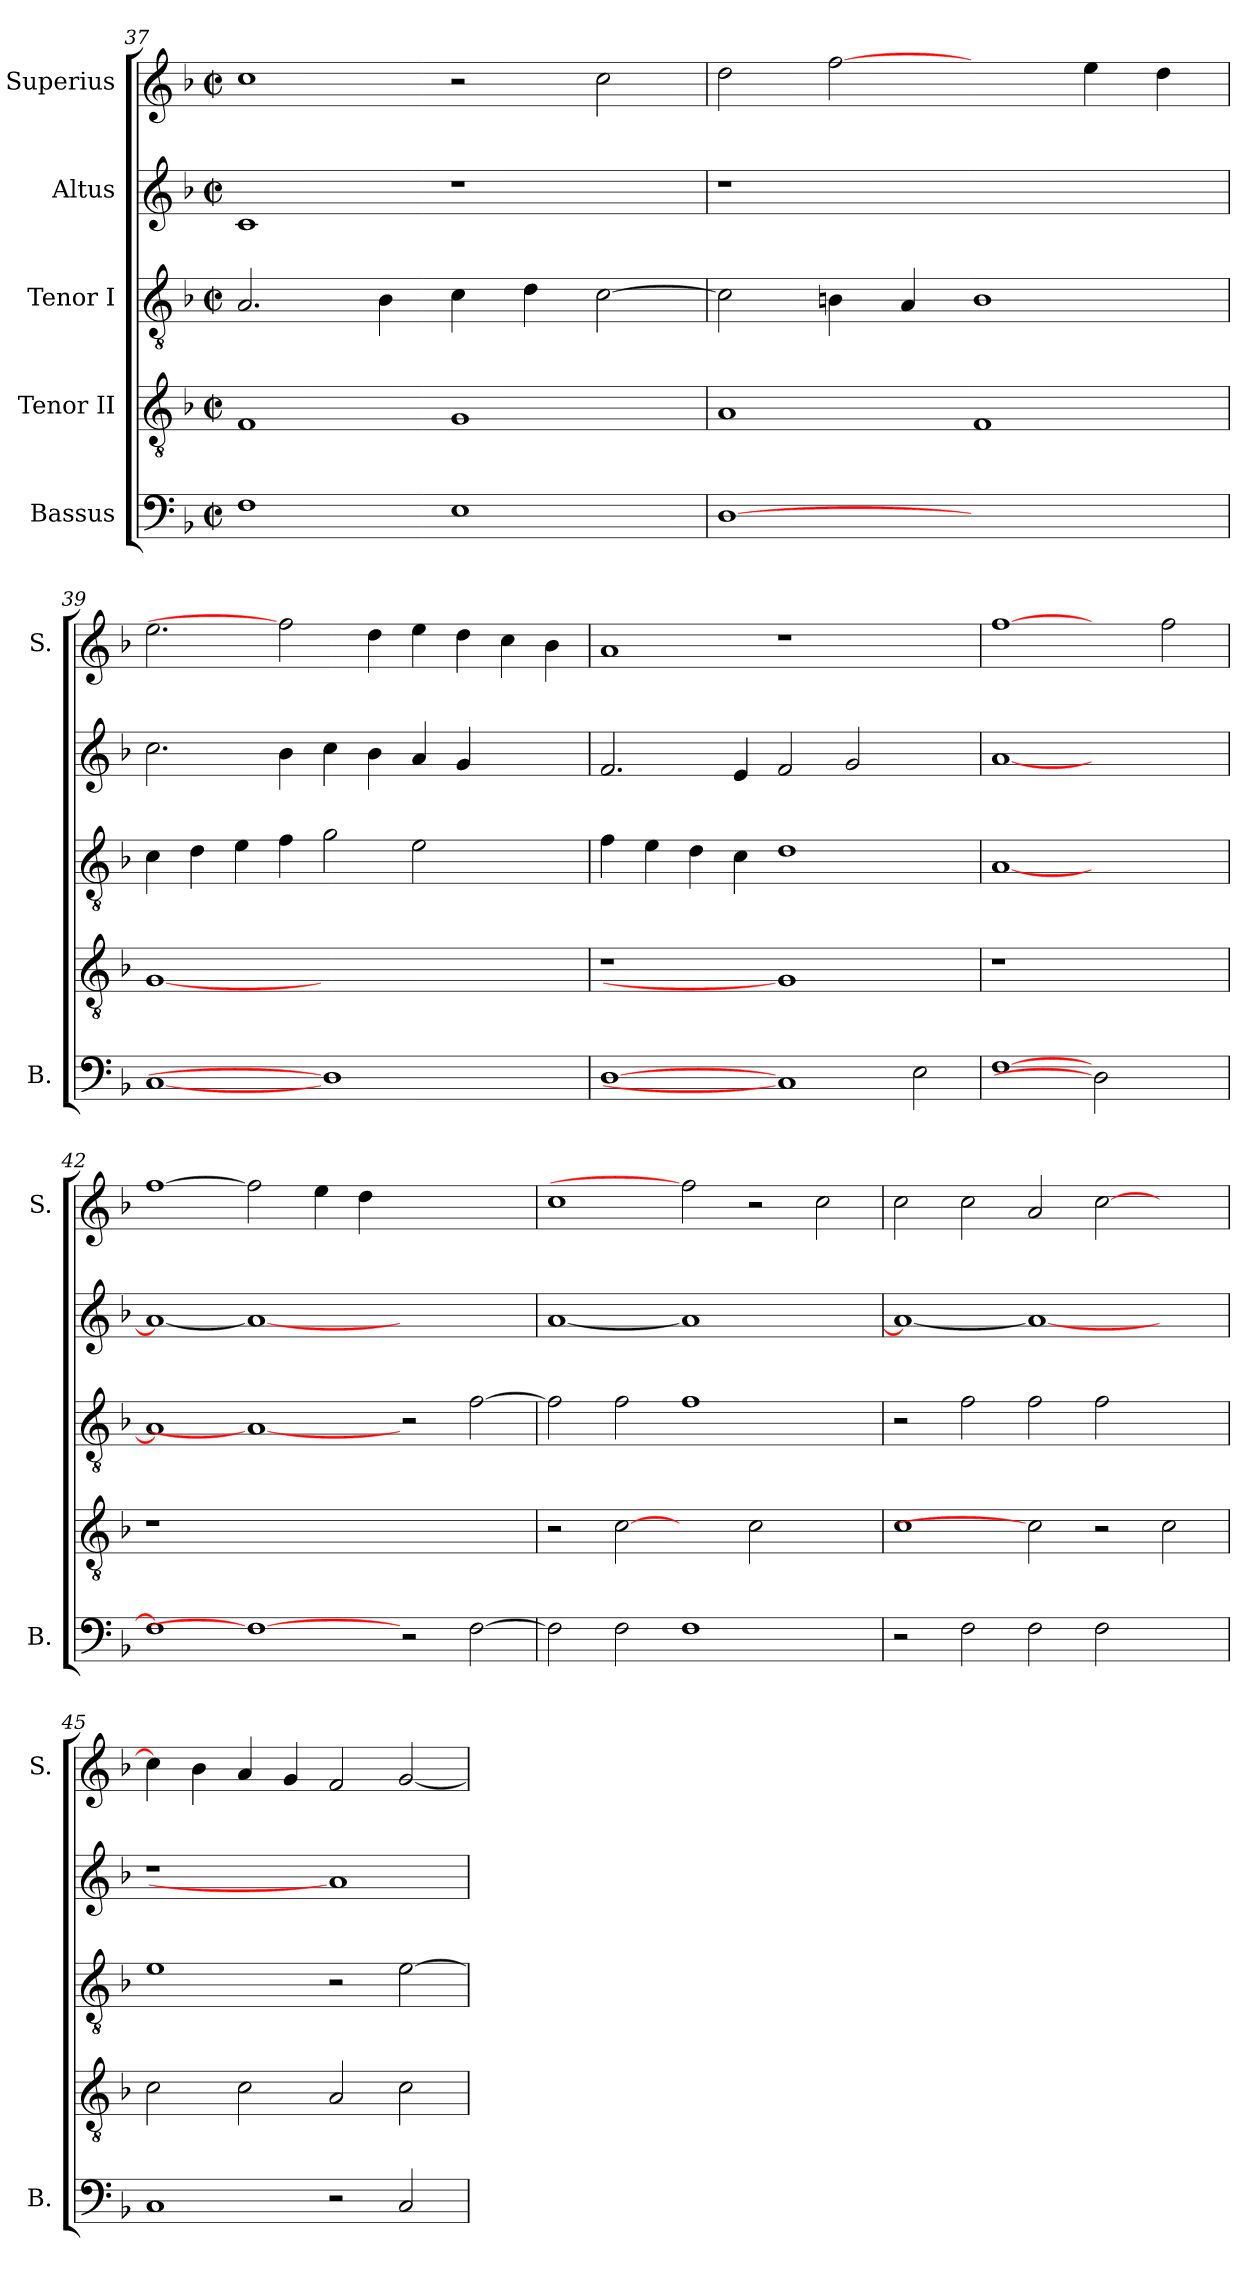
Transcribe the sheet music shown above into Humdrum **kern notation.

**kern	**kern	**kern	**kern	**kern
*part5	*part4	*part3	*part2	*part1
*staff5	*staff4	*staff3	*staff2	*staff1
*I"Bassus	*I"Tenor II	*I"Tenor I	*I"Altus	*I"Superius
*I'B.	*	*	*	*I'S.
!!LO:LB:g=z
*clefF4	*clefGv2	*clefGv2	*clefG2	*clefG2
*	*ITrd7c12	*ITrd7c12	*	*
*k[b-]	*k[b-]	*k[b-]	*k[b-]	*k[b-]
*F:	*F:	*F:	*F:	*F:
*M2/2	*M2/2	*M2/2	*M2/2	*M2/2
*met(c|)	*met(c|)	*met(c|)	*met(c|)	*met(c|)
=37	=37	=37	=37	=37
1Fi	1FFi	2.AAi/	1ci	1cci
.	.	4BB-i\	.	.
1Ei	1GGi	4Ci\	1r	2r
.	.	4Di\	.	.
.	.	[>2Ci\	.	2cci\
=38	=38	=38	=38	=38
!	!	!	!LO:N:vis=1	!
[1Di	1AAi	2Ci\]	1r	2ddi\
.	.	4BBni\	.	[2ffi
.	.	4AAi/	.	.
1ryy	1FFi	1BBi	1ryy	2ryy
.	.	.	.	4eei\
.	.	.	.	4ddi\
=39	=39	=39	=39	=39
[1Ci	[1GGi	4Ci\	2.cci\	2.eei\
.	.	4Di\	.	.
.	.	4Ei\	.	.
.	.	4Fi\	4b-i\	2ffi]
1Di]	1.ryy	2Gi\	4cci\	.
.	.	.	4b-i\	4ddi\
.	.	2Ei\	4ai/	4eei\
.	.	.	4gi/	4ddi\
2ryy	.	2ryy	2ryy	4cci\
.	.	.	.	4b-i\
=40	=40	=40	=40	=40
!	!LO:N:vis=1	!	!	!
[1Di	1r	4Fi\	2.fi/	1ai
.	.	4Ei\	.	.
.	.	4Di\	.	.
.	.	4Ci\	4ei/	.
1Ci]	1GGi]	1Di	2fi/	1r
.	.	.	2gi/	.
2Ei\	2ryy	2ryy	2ryy	2ryy
=41	=41	=41	=41	=41
!	!LO:N:vis=1	!	!	!
[>1Fi	1r	[<1AAi	[<1ai	[1ffi
2Di]	1ryy	1ryy	1ryy	2ryy
2ryy	.	.	.	2ffi\
!!LO:PB:g=z
=42	=42	=42	=42	=42
!	!LO:N:vis=1	!	!	!
1Fi]	1r	1AAi]	1ai_<	[1ffi
1Fi_	0ryy	1AAi_	1ai_	2ffi]
.	.	.	.	4eei\
.	.	.	.	4ddi\
2r	.	2r	1ryy	1ryy
[>2Fi\	.	[>2Fi\	.	.
=43	=43	=43	=43	=43
2Fi\]	2r	2Fi\]	[<1ai	1cci
2Fi\	[2Ci	2Fi\	.	.
1Fi	2ryy	1Fi	1ai]	2ffi]
.	2Ci\	.	.	2r
2ryy	2ryy	2ryy	2ryy	2cci\
=44	=44	=44	=44	=44
2r	1Ci	2r	1ai_<	2cci\
2Fi\	.	2Fi\	.	2cci\
2Fi\	2Ci]	2Fi\	1ai_	2ai/
2Fi\	2r	2Fi\	.	[>2cci\
2ryy	2Ci\	2ryy	2ryy	2ryy
=45	=45	=45	=45	=45
!	!	!	!LO:N:vis=1	!
1Ci	2Ci\	1Ei	1r	4cci\]
.	.	.	.	4b-i\
.	2Ci\	.	.	4ai/
.	.	.	.	4gi/
2r	2AAi/	2r	1ai]	2fi/
2Ci/	2Ci\	[>2Ei\	.	[<2gi/
=	=	=	=	=
*-	*-	*-	*-	*-
